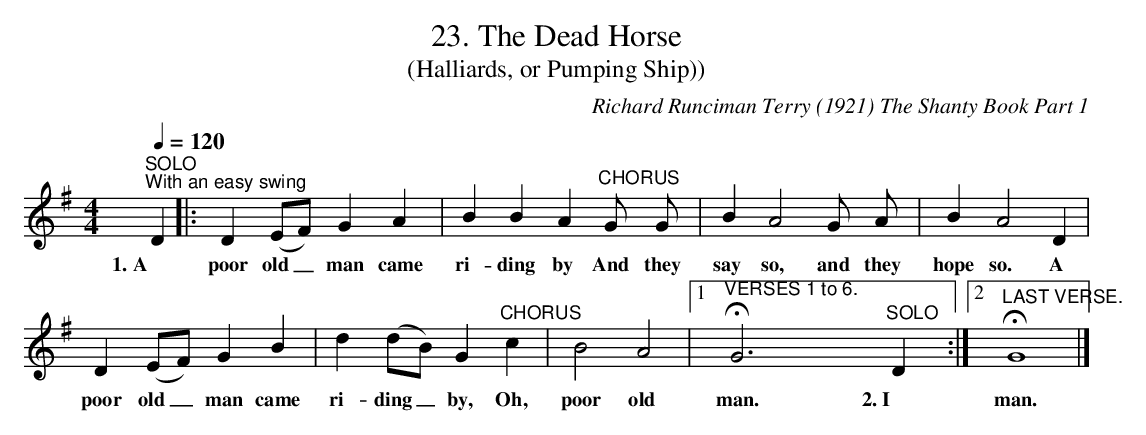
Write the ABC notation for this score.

X:1
T:23. The Dead Horse
T:(Halliards, or Pumping Ship))
C:Richard Runciman Terry (1921) The Shanty Book Part 1
L:1/4
Q:1/4=120
M:4/4
K:G
"^SOLO""^With an easy swing" D |: D (E/F/) G A | B B A"^CHORUS" G/ G/ | B A2 G/ A/ | B A2 D |$
w: 1. A|poor old _ man  came|ri- ding by And  they|say so, and  they|hope so. A|
D (E/F/) G B | d (d/B/) G"^CHORUS" c | B2 A2 |1"^VERSES 1 to 6." !fermata!G3"^SOLO" D :|2
w: poor old _ man came|ri- ding _ by, Oh,|poor old|man. 2. I|
"^LAST VERSE." !fermata!G4 |]
w: man.|
